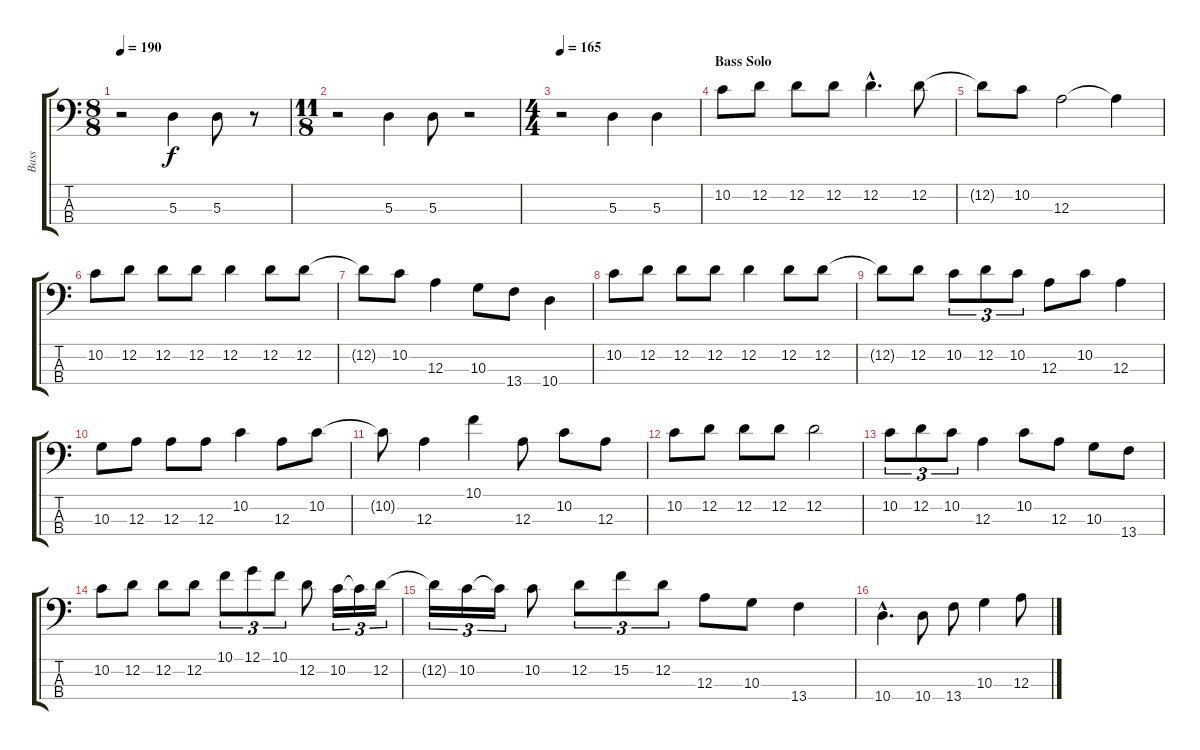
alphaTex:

\track ("Bass" "Bass") {instrument electricbassfinger}
\staff {score tabs}
\tuning (G2 D2 A1 E1) {hide}
\ts (8 8)
\tempo 190
\clef f4
\ks c
r.2{dy f} 5.3.4 5.3.8 r.8 |
\ts (11 8)
r.2 5.3.4 5.3.8 r.2 |
\ts (4 4)
\tempo 165
r.2 5.3.4 5.3.4 |
\section ("" "Bass Solo")
10.2.8 12.2.8 12.2.8 12.2.8 12.2{hac}.4{d} 12.2.8 |
12.2{t}.8 10.2.8 12.3.2 12.3{t}.4 |
10.2.8 12.2.8 12.2.8 12.2.8 12.2.4 12.2.8 12.2.8 |
12.2{t}.8 10.2.8 12.3.4 10.3.8 13.4.8 10.4.4 |
10.2.8 12.2.8 12.2.8 12.2.8 12.2.4 12.2.8 12.2.8 |
12.2{t}.8 12.2.8 10.2.8{tu (3 2)} 12.2.8{tu (3 2)} 10.2.8{tu (3 2)} 12.3.8 10.2.8 12.3.4 |
10.3.8 12.3.8 12.3.8 12.3.8 10.2.4 12.3.8 10.2.8 |
10.2{t}.8 12.3.4 10.1.4 12.3.8 10.2.8 12.3.8 |
10.2.8 12.2.8 12.2.8 12.2.8 12.2.2 |
10.2.8{tu (3 2)} 12.2.8{tu (3 2)} 10.2.8{tu (3 2)} 12.3.4 10.2.8 12.3.8 10.3.8 13.4.8 |
10.2.8 12.2.8 12.2.8 12.2.8 10.1.8{tu (3 2)} 12.1.8{tu (3 2)} 10.1.8{tu (3 2)} 12.2.8 10.2.16{tu (3 2)} 10.2{t}.16{tu (3 2)} 12.2.16{tu (3 2)} |
12.2{t}.16{tu (3 2)} 10.2.16{tu (3 2)} 10.2{t}.16{tu (3 2)} 10.2.8 12.2.8{tu (3 2)} 15.2.8{tu (3 2)} 12.2.8{tu (3 2)} 12.3.8 10.3.8 13.4.4 |
10.4{hac}.4{d} 10.4.8 13.4.8 10.3.4 12.3.8
